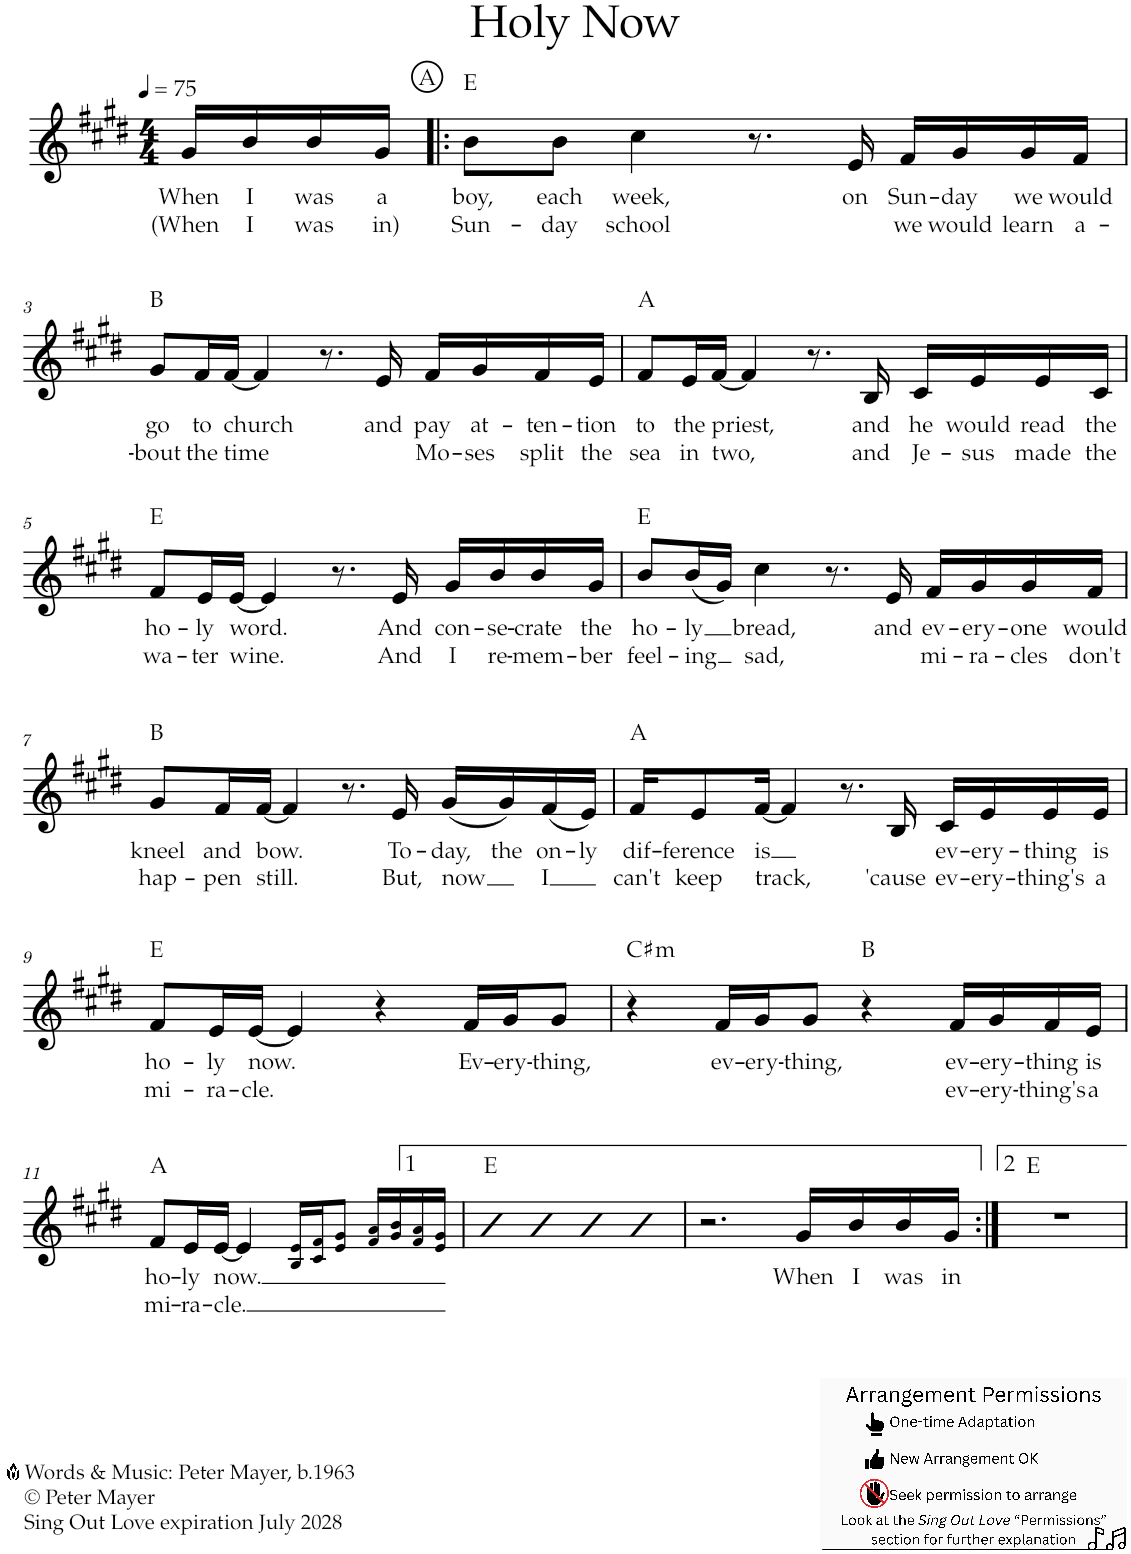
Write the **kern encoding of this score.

**kern	**text	**text	**harte
*part1	*part1	*part1	*part1
*staff1	*staff1	*staff1	*
*I"Violin	*	*	*
*I'Vln	*	*	*
*clefG2	*	*	*
*k[f#c#g#d#]	*	*	*
*E:	*	*	*
*M4/4	*	*	*
*MM75	*	*	*
=1	=1	=1	=1
!	!LO:LY:b	!LO:LY:b	!
16g#/LL	When	(When	.
!	!LO:LY:b	!LO:LY:b	!
16b/	I	I	.
!	!LO:LY:b	!LO:LY:b	!
16b/	was	was	.
!	!LO:LY:b	!LO:LY:b	!
16g#/JJ	a	in)	.
!!LO:REH:place=s1:a:cj:enc=circle:t=A
=2!|:	=2!|:	=2!|:	=2!|:
!	!LO:LY:b	!LO:LY:b	!
8b\L	boy,	Sun-	E:maj
!	!LO:LY:b	!LO:LY:b	!
8b\J	each	-day	.
!	!LO:LY:b	!LO:LY:b	!
4cc#\	week,	school	.
8.r	.	.	.
!	!LO:LY:b	!	!
16e/	on	.	.
!	!LO:LY:b	!LO:LY:b	!
16f#/LL	Sun-	we	.
!	!LO:LY:b	!LO:LY:b	!
16g#/	-day	would	.
!	!LO:LY:b	!LO:LY:b	!
16g#/	we	learn	.
!	!LO:LY:b	!LO:LY:b	!
16f#/JJ	would	a-	.
!!LO:LB:g=z
=3	=3	=3	=3
!	!LO:LY:b	!LO:LY:b	!
8g#/L	go	-bout	B:maj
!	!LO:LY:b	!LO:LY:b	!
16f#/L	to	the	.
!	!LO:LY:b	!LO:LY:b	!
[<16f#/JJ	church	time	.
4f#/]	.	.	.
8.r	.	.	.
!	!LO:LY:b	!	!
16e/	and	.	.
!	!LO:LY:b	!LO:LY:b	!
16f#/LL	pay	Mo-	.
!	!LO:LY:b	!LO:LY:b	!
16g#/	at-	-ses	.
!	!LO:LY:b	!LO:LY:b	!
16f#/	-ten-	split	.
!	!LO:LY:b	!LO:LY:b	!
16e/JJ	-tion	the	.
=4	=4	=4	=4
!	!LO:LY:b	!LO:LY:b	!
8f#/L	to	sea	A:maj
!	!LO:LY:b	!LO:LY:b	!
16e/L	the	in	.
!	!LO:LY:b	!LO:LY:b	!
[<16f#/JJ	priest,	two,	.
4f#/]	.	.	.
8.r	.	.	.
!	!LO:LY:b	!LO:LY:b	!
16B/	and	and	.
!	!LO:LY:b	!LO:LY:b	!
16c#/LL	he	Je-	.
!	!LO:LY:b	!LO:LY:b	!
16e/	would	-sus	.
!	!LO:LY:b	!LO:LY:b	!
16e/	read	made	.
!	!LO:LY:b	!LO:LY:b	!
16c#/JJ	the	the	.
!!LO:LB:g=z
=5	=5	=5	=5
!	!LO:LY:b	!LO:LY:b	!
8f#/L	ho-	wa-	E:maj
!	!LO:LY:b	!LO:LY:b	!
16e/L	-ly	-ter	.
!	!LO:LY:b	!LO:LY:b	!
[<16e/JJ	word.	wine.	.
4e/]	.	.	.
8.r	.	.	.
!	!LO:LY:b	!LO:LY:b	!
16e/	And	And	.
!	!LO:LY:b	!LO:LY:b	!
16g#/LL	con-	I	.
!	!LO:LY:b	!LO:LY:b	!
16b/	-se-	re-	.
!	!LO:LY:b	!LO:LY:b	!
16b/	-crate	-mem-	.
!	!LO:LY:b	!LO:LY:b	!
16g#/JJ	the	-ber	.
=6	=6	=6	=6
!	!LO:LY:b	!LO:LY:b	!
8b/L	ho-	feel-	E:maj
!	!LO:LY:b	!LO:LY:b	!
(<16b/L	-ly	-ing	.
16g#/JJ)	.	.	.
!	!LO:LY:b	!LO:LY:b	!
4cc#\	bread,	sad,	.
8.r	.	.	.
!	!LO:LY:b	!	!
16e/	and	.	.
!	!LO:LY:b	!LO:LY:b	!
16f#/LL	ev-	mi-	.
!	!LO:LY:b	!LO:LY:b	!
16g#/	-ery-	-ra-	.
!	!LO:LY:b	!LO:LY:b	!
16g#/	-one	-cles	.
!	!LO:LY:b	!LO:LY:b	!
16f#/JJ	would	don't	.
!!LO:LB:g=z
=7	=7	=7	=7
!	!LO:LY:b	!LO:LY:b	!
8g#/L	kneel	hap-	B:maj
!	!LO:LY:b	!LO:LY:b	!
16f#/L	and	-pen	.
!	!LO:LY:b	!LO:LY:b	!
[<16f#/JJ	bow.	still.	.
4f#/]	.	.	.
8.r	.	.	.
!	!LO:LY:b	!LO:LY:b	!
16e/	To-	But,	.
!	!LO:LY:b	!LO:LY:b	!
(<16g#/LL	-day,	now	.
!	!LO:LY:b	!	!
16g#/)	the	.	.
!	!LO:LY:b	!LO:LY:b	!
(<16f#/	on-	I	.
!	!LO:LY:b	!	!
16e/JJ)	-ly	.	.
=8	=8	=8	=8
!	!LO:LY:b	!LO:LY:b	!
16f#/KL	dif-	can't	A:maj
!	!LO:LY:b	!LO:LY:b	!
8e/	-ference	keep	.
!	!LO:LY:b	!LO:LY:b	!
[<16f#/Jk	is	track,	.
4f#/]	.	.	.
8.r	.	.	.
!	!	!LO:LY:b	!
16B/	.	'cause	.
!	!LO:LY:b	!LO:LY:b	!
16c#/LL	ev-	ev-	.
!	!LO:LY:b	!LO:LY:b	!
16e/	-ery-	-ery-	.
!	!LO:LY:b	!LO:LY:b	!
16e/	-thing	-thing's	.
!	!LO:LY:b	!LO:LY:b	!
16e/JJ	is	a	.
!!LO:LB:g=z
=9	=9	=9	=9
!	!LO:LY:b	!LO:LY:b	!
8f#/L	ho-	mi-	E:maj
!	!LO:LY:b	!LO:LY:b	!
16e/L	-ly	-ra-	.
!	!LO:LY:b	!LO:LY:b	!
[<16e/JJ	now.	-cle.	.
4e/]	.	.	.
4r	.	.	.
!	!LO:LY:b	!	!
16f#/LL	Ev-	.	.
!	!LO:LY:b	!	!
16g#/J	-ery-	.	.
!	!LO:LY:b	!	!
8g#/J	-thing,	.	.
=10	=10	=10	=10
!	!	!	!LO:H:kt=m
4r	.	.	C#:min
!	!LO:LY:b	!	!
16f#/LL	ev-	.	.
!	!LO:LY:b	!	!
16g#/J	-ery-	.	.
!	!LO:LY:b	!	!
8g#/J	-thing,	.	.
4r	.	.	B:maj
!	!LO:LY:b	!LO:LY:b	!
16f#/LL	ev-	ev-	.
!	!LO:LY:b	!LO:LY:b	!
16g#/	-ery-	-ery-	.
!	!LO:LY:b	!LO:LY:b	!
16f#/	-thing	-thing's	.
!	!LO:LY:b	!LO:LY:b	!
16e/JJ	is	a	.
!!LO:LB:g=z
=11	=11	=11	=11
!	!LO:LY:b	!LO:LY:b	!
8f#/L	ho-	mi-	A:maj
!	!LO:LY:b	!LO:LY:b	!
16e/L	-ly	-ra-	.
!	!LO:LY:b	!LO:LY:b	!
[<16e/JJ	now.	-cle.	.
4e/]	.	.	.
16B!/ 16e!/LL	.	.	.
16c#!/ 16f#!/J	.	.	.
8e!/ 8g#!/J	.	.	.
16f#!/ 16a!/LL	.	.	.
16g#!/ 16b!/	.	.	.
16f#!/ 16a!/	.	.	.
16e!/ 16g#!/JJ	.	.	.
=12	=12	=12	=12
4b	.	.	E:maj
4b	.	.	.
4b	.	.	.
4b	.	.	.
=13	=13	=13	=13
2.r	.	.	.
!	!LO:LY:b	!	!
16g#/LL	When	.	.
!	!LO:LY:b	!	!
16b/	I	.	.
!	!LO:LY:b	!	!
16b/	was	.	.
!	!LO:LY:b	!	!
16g#/JJ	in	.	.
=14:|!	=14:|!	=14:|!	=14:|!
*^	*	*	*
1r	8ryy	.	.	.
.	2..ryy	.	.	E:maj
*v	*v	*	*	*
=	=	=	=
*-	*-	*-	*-
